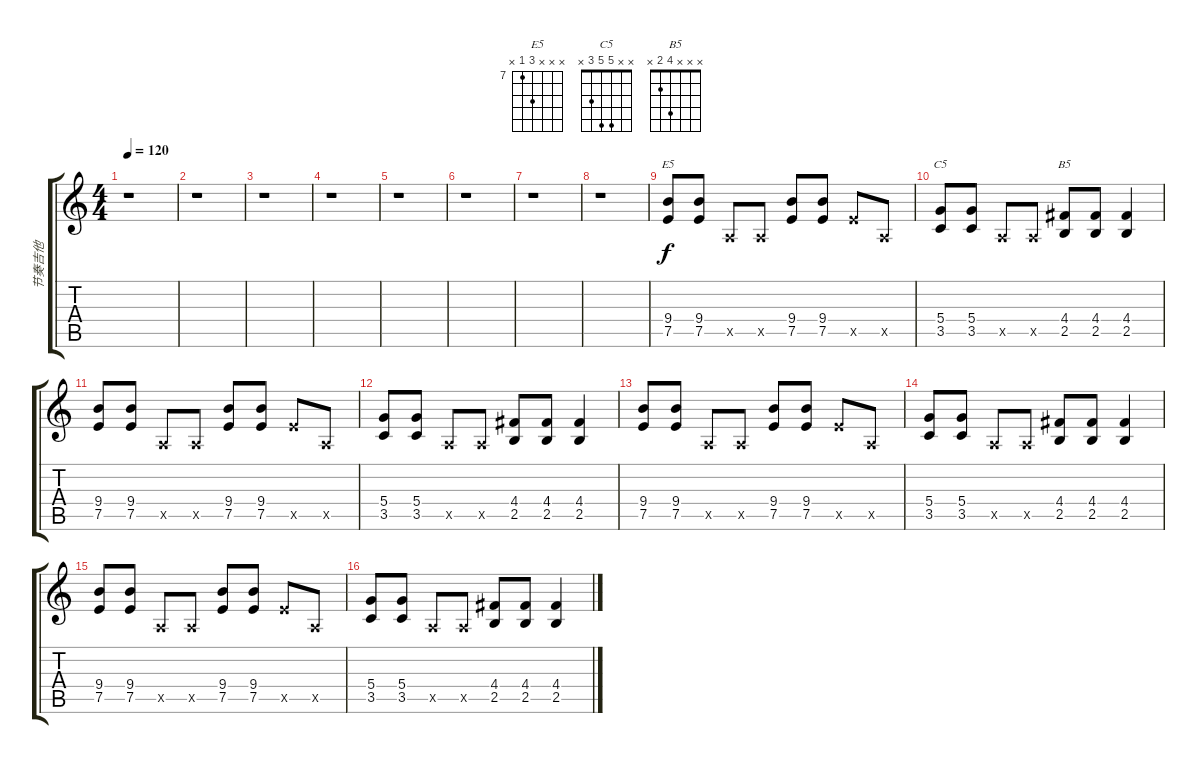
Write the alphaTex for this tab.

\track ("节奏吉他" "节奏吉他") {instrument distortionguitar}
\staff {score tabs}
\tuning (E4 B3 G3 D3 A2 E2) {hide}
\chord ("E5" x x x 9 7 x) {firstfret 7}
\chord ("C5" x x 5 5 3 x)
\chord ("B5" x x x 4 2 x)
\ts (4 4)
\tempo 120
\clef g2
\ks c
r.1{dy f instrument distortionguitar} |
r.1 |
r.1 |
r.1 |
r.1 |
r.1 |
r.1 |
r.1 |
(9.4 7.5).8{ch "E5"} (9.4 7.5).8 0.5{x}.8 0.5{x}.8 (9.4 7.5).8 (9.4 7.5).8 7.5{x}.8 0.5{x}.8 |
(5.4 3.5).8{ch "C5"} (5.4 3.5).8 0.5{x}.8 0.5{x}.8 (4.4 2.5).8{ch "B5"} (4.4 2.5).8 (4.4 2.5).4 |
(9.4 7.5).8 (9.4 7.5).8 0.5{x}.8 0.5{x}.8 (9.4 7.5).8 (9.4 7.5).8 7.5{x}.8 0.5{x}.8 |
(5.4 3.5).8 (5.4 3.5).8 0.5{x}.8 0.5{x}.8 (4.4 2.5).8 (4.4 2.5).8 (4.4 2.5).4 |
(9.4 7.5).8 (9.4 7.5).8 0.5{x}.8 0.5{x}.8 (9.4 7.5).8 (9.4 7.5).8 7.5{x}.8 0.5{x}.8 |
(5.4 3.5).8 (5.4 3.5).8 0.5{x}.8 0.5{x}.8 (4.4 2.5).8 (4.4 2.5).8 (4.4 2.5).4 |
(9.4 7.5).8 (9.4 7.5).8 0.5{x}.8 0.5{x}.8 (9.4 7.5).8 (9.4 7.5).8 7.5{x}.8 0.5{x}.8 |
(5.4 3.5).8 (5.4 3.5).8 0.5{x}.8 0.5{x}.8 (4.4 2.5).8 (4.4 2.5).8 (4.4 2.5).4
